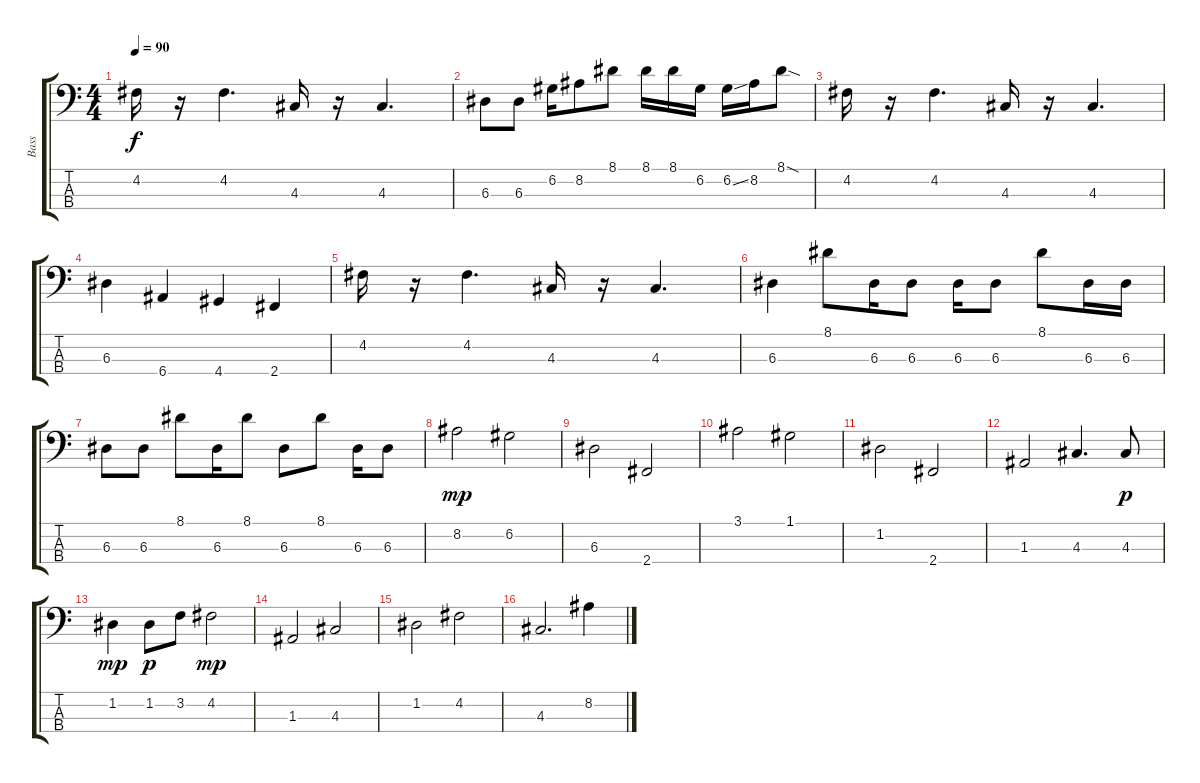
\track ("Bass" "Bass") {instrument electricbassfinger}
\staff {score tabs}
\tuning (G2 D2 A1 E1) {hide}
\ts (4 4)
\tempo 90
\clef f4
\ks c
4.2.16{dy f} r.16 4.2.4{d} 4.3.16 r.16 4.3.4{d} |
6.3.8 6.3.8 6.2.16 8.2.8 8.1.8 8.1.16 8.1.16 6.2.16 6.2{ss}.16 8.2.16 8.1{sod}.8 |
4.2.16 r.16 4.2.4{d} 4.3.16 r.16 4.3.4{d} |
6.3.4 6.4.4 4.4.4 2.4.4 |
4.2.16 r.16 4.2.4{d} 4.3.16 r.16 4.3.4{d} |
6.3.4 8.1.8 6.3.16 6.3.8 6.3.16 6.3.8 8.1.8 6.3.16 6.3.16 |
6.3.8 6.3.8 8.1.8 6.3.16 8.1.8 6.3.8 8.1.8 6.3.16 6.3.8 |
8.2.2{dy mp} 6.2.2 |
6.3.2 2.4.2 |
3.1.2 1.1.2 |
1.2.2 2.4.2 |
1.3.2 4.3.4{d} 4.3.8{dy p} |
1.2.4{dy mp} 1.2.8{dy p} 3.2.8 4.2.2{dy mp} |
1.3.2 4.3.2 |
1.2.2 4.2.2 |
4.3.2{d} 8.2.4
